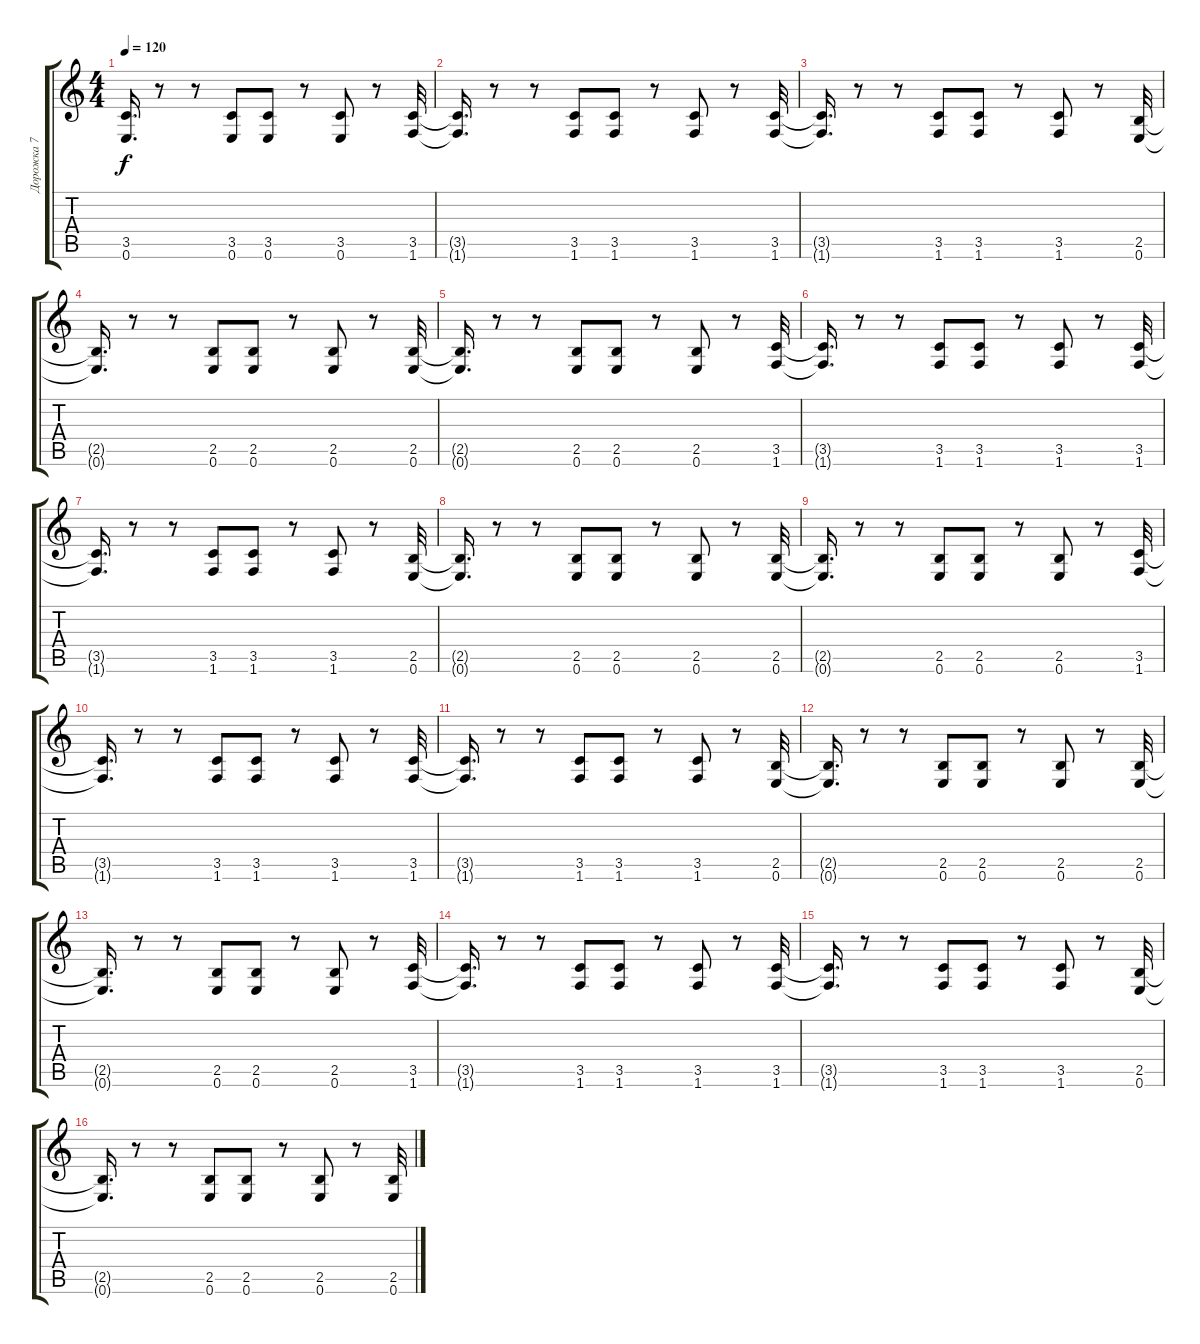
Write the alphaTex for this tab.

\track ("Дорожка 7" "Дорожка 7") {instrument distortionguitar}
\staff {score tabs}
\tuning (E4 B3 G3 D3 A2 E2) {hide}
\ts (4 4)
\tempo 120
\clef g2
\ks c
(3.5{t} 0.6{t}).16{d dy f} r.8 r.8 (3.5 0.6).8 (3.5 0.6).8 r.8 (3.5 0.6).8 r.8 (3.5 1.6).32 |
(3.5{t} 1.6{t}).16{d} r.8 r.8 (3.5 1.6).8 (3.5 1.6).8 r.8 (3.5 1.6).8 r.8 (3.5 1.6).32 |
(3.5{t} 1.6{t}).16{d} r.8 r.8 (3.5 1.6).8 (3.5 1.6).8 r.8 (3.5 1.6).8 r.8 (2.5 0.6).32 |
(2.5{t} 0.6{t}).16{d} r.8 r.8 (2.5 0.6).8 (2.5 0.6).8 r.8 (2.5 0.6).8 r.8 (2.5 0.6).32 |
(2.5{t} 0.6{t}).16{d} r.8 r.8 (2.5 0.6).8 (2.5 0.6).8 r.8 (2.5 0.6).8 r.8 (3.5 1.6).32 |
(3.5{t} 1.6{t}).16{d} r.8 r.8 (3.5 1.6).8 (3.5 1.6).8 r.8 (3.5 1.6).8 r.8 (3.5 1.6).32 |
(3.5{t} 1.6{t}).16{d} r.8 r.8 (3.5 1.6).8 (3.5 1.6).8 r.8 (3.5 1.6).8 r.8 (2.5 0.6).32 |
(2.5{t} 0.6{t}).16{d} r.8 r.8 (2.5 0.6).8 (2.5 0.6).8 r.8 (2.5 0.6).8 r.8 (2.5 0.6).32 |
(2.5{t} 0.6{t}).16{d} r.8 r.8 (2.5 0.6).8 (2.5 0.6).8 r.8 (2.5 0.6).8 r.8 (3.5 1.6).32 |
(3.5{t} 1.6{t}).16{d} r.8 r.8 (3.5 1.6).8 (3.5 1.6).8 r.8 (3.5 1.6).8 r.8 (3.5 1.6).32 |
(3.5{t} 1.6{t}).16{d} r.8 r.8 (3.5 1.6).8 (3.5 1.6).8 r.8 (3.5 1.6).8 r.8 (2.5 0.6).32 |
(2.5{t} 0.6{t}).16{d} r.8 r.8 (2.5 0.6).8 (2.5 0.6).8 r.8 (2.5 0.6).8 r.8 (2.5 0.6).32 |
(2.5{t} 0.6{t}).16{d} r.8 r.8 (2.5 0.6).8 (2.5 0.6).8 r.8 (2.5 0.6).8 r.8 (3.5 1.6).32 |
(3.5{t} 1.6{t}).16{d} r.8 r.8 (3.5 1.6).8 (3.5 1.6).8 r.8 (3.5 1.6).8 r.8 (3.5 1.6).32 |
(3.5{t} 1.6{t}).16{d} r.8 r.8 (3.5 1.6).8 (3.5 1.6).8 r.8 (3.5 1.6).8 r.8 (2.5 0.6).32 |
(2.5{t} 0.6{t}).16{d} r.8 r.8 (2.5 0.6).8 (2.5 0.6).8 r.8 (2.5 0.6).8 r.8 (2.5 0.6).32
